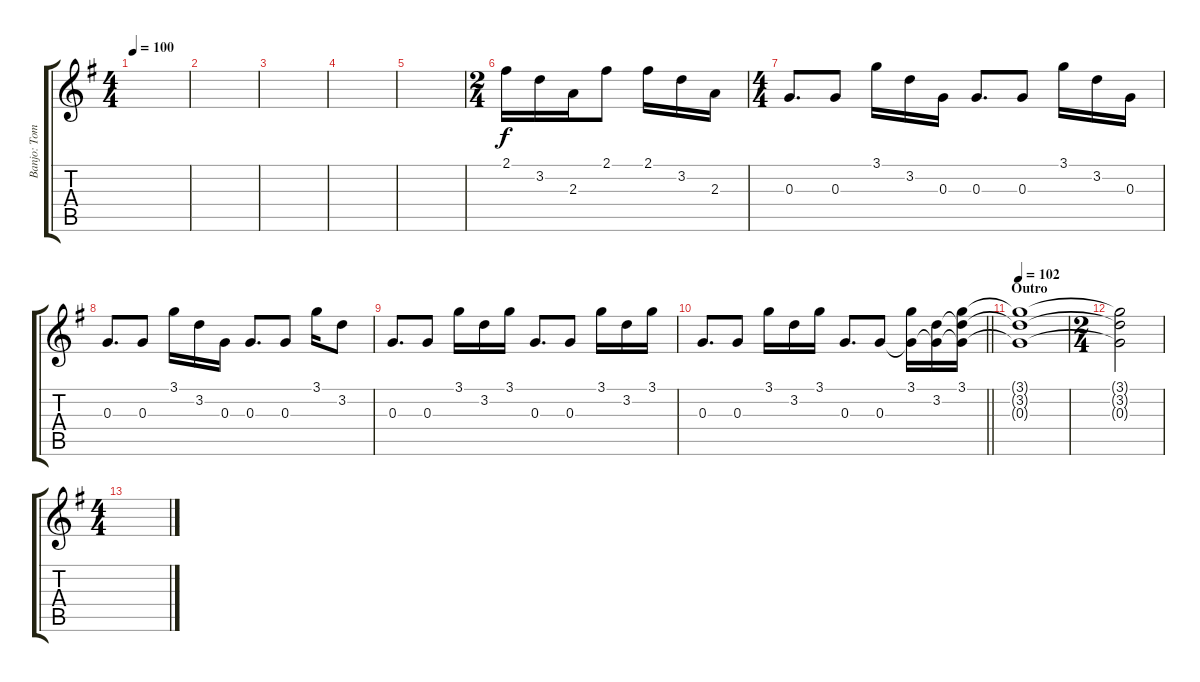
\track ("Banjo: Tom" "Banjo: Tom") {instrument banjo}
\staff {score tabs}
\tuning (E4 B3 G3 D3 A2 E2) {hide}
\displaytranspose 12
\ts (4 4)
\tempo 100
\clef g2
\ks g
|
|
|
|
|
\ts (2 4)
2.1.16 3.2.16 2.3.16 2.1.8 2.1.16 3.2.16 2.3.16 |
\ts (4 4)
0.3.8{d} 0.3.8 3.1.16 3.2.16 0.3.16 0.3.8{d} 0.3.8 3.1.16 3.2.16 0.3.16 |
0.3.8{d} 0.3.8 3.1.16 3.2.16 0.3.16 0.3.8{d} 0.3.8 3.1.16 3.2.8 |
0.3.8{d} 0.3.8 3.1.16 3.2.16 3.1.16 0.3.8{d} 0.3.8 3.1.16 3.2.16 3.1.16 |
\barLineRight lightlight
0.3.8{d} 0.3.8 3.1.16 3.2.16 3.1.16 0.3.8{d} 0.3.8 (3.1 0.3{t}).16 (3.2 0.3{t}).16 (3.1 3.2{t} 0.3{t}).16 |
\section ("" "Outro")
\tempo 102
(3.1{t} 3.2{t} 0.3{t}).1 |
\ts (2 4)
(3.1{t} 3.2{t} 0.3{t}).2 |
\ts (4 4)
